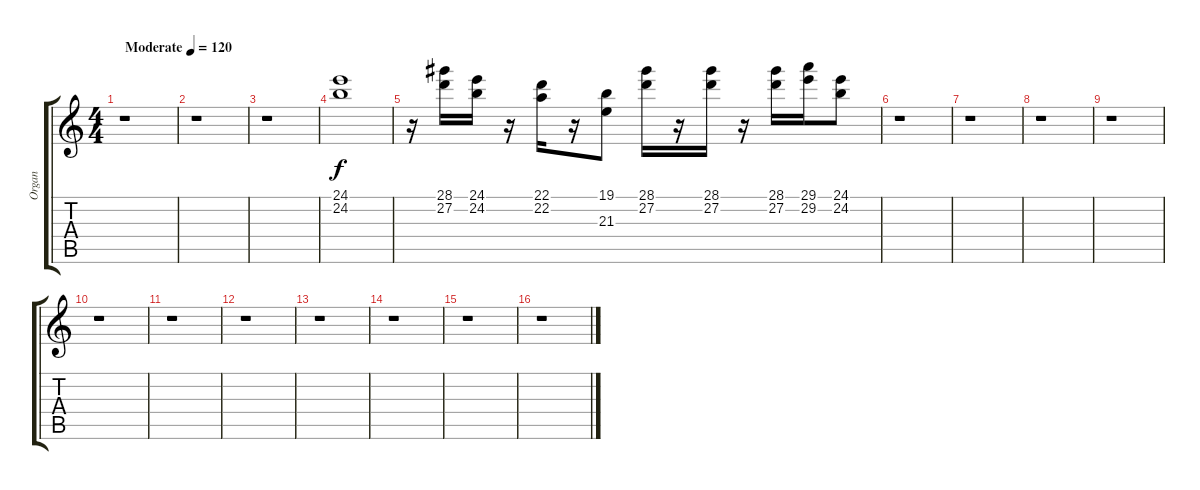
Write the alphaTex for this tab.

\track ("Organ" "Organ") {instrument rockorgan}
\staff {score tabs}
\tuning (E4 B3 G3 D3 A2 E2) {hide}
\ts (4 4)
\tempo (120 "Moderate")
\clef g2
\ks c
r.1{dy f instrument rockorgan} |
r.1 |
r.1 |
(24.1 24.2).1 |
r.16 (28.1 27.2).16 (24.1 24.2).16 r.16 (22.1 22.2).16 r.16 (19.1 21.3).8 (28.1 27.2).16 r.16 (28.1 27.2).16 r.16 (28.1 27.2).16 (29.1 29.2).16 (24.1 24.2).8 |
r.1 |
r.1 |
r.1 |
r.1 |
r.1 |
r.1 |
r.1 |
r.1 |
r.1 |
r.1 |
r.1
